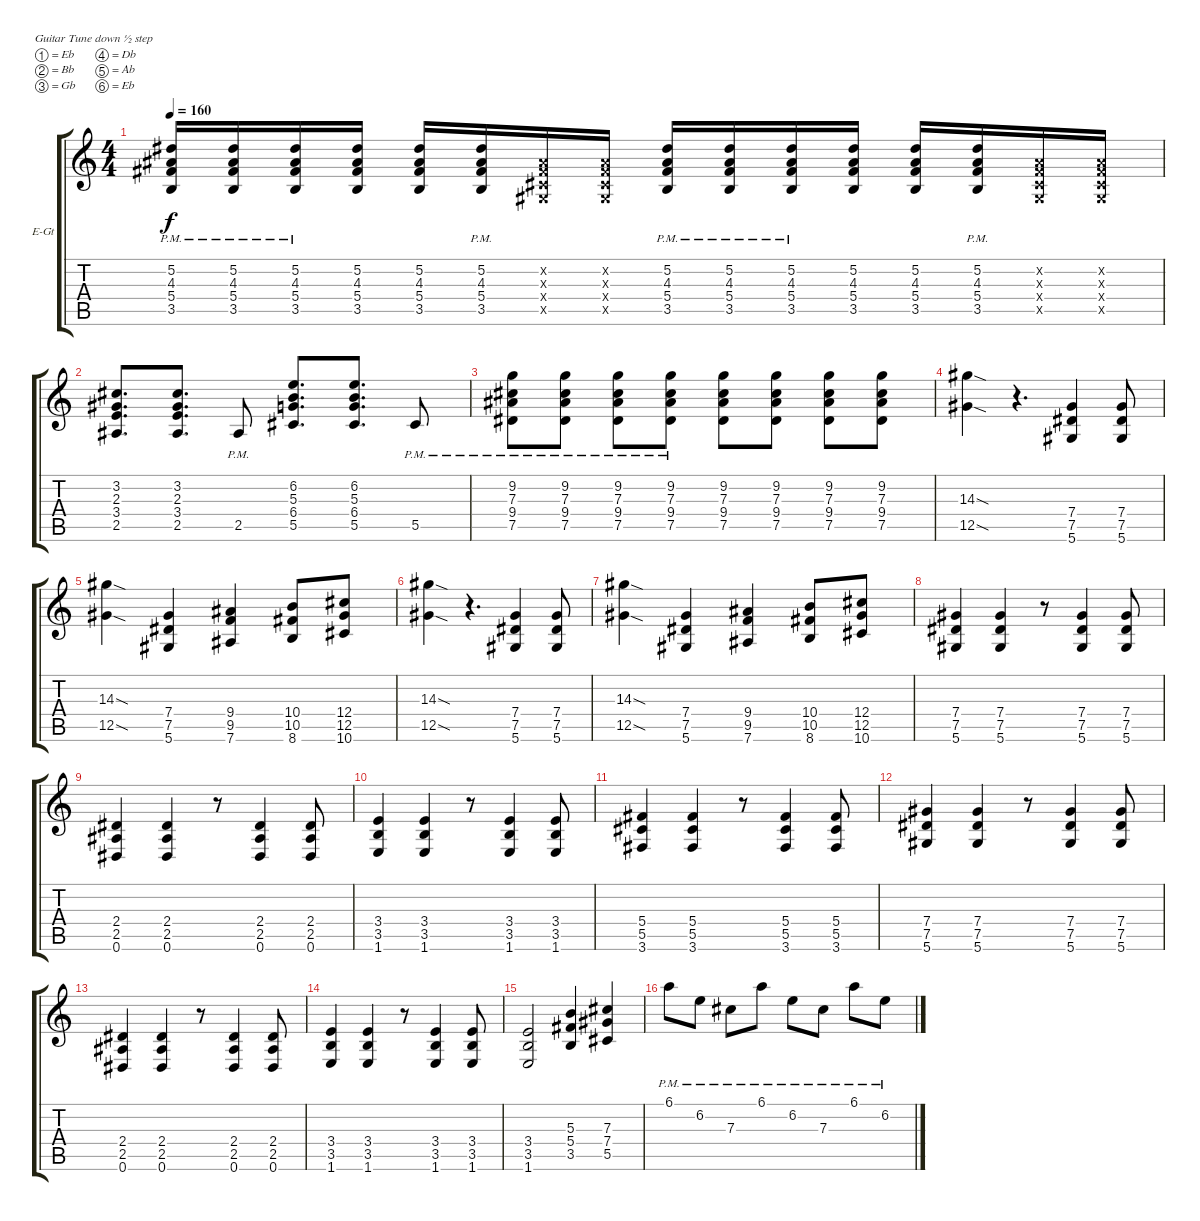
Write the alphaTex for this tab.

\bracketExtendMode groupsimilarinstruments
\firstSystemTrackNameOrientation horizontal
\otherSystemsTrackNameOrientation horizontal
\track ("Tim Millar" "E-Gt") {instrument distortionguitar}
\staff {score tabs}
\tuning (Eb4 Bb3 Gb3 Db3 Ab2 Eb2)
\ts (4 4)
\tempo 160
\clef g2
\ks c
(5.2{pm} 4.3 5.4 3.5).16{dy f} (5.2{pm} 4.3 5.4 3.5).16 (5.2{pm} 4.3 5.4 3.5).16 (5.2 4.3 5.4 3.5).16 (5.2 4.3 5.4 3.5).16 (5.2 4.3 5.4 3.5{pm}).16 (0.2{x} 0.3{x} 0.4{x} 0.5{x}).16 (0.2{x} 0.3{x} 0.4{x} 0.5{x}).16 (5.2{pm} 4.3 5.4 3.5).16 (5.2{pm} 4.3 5.4 3.5).16 (5.2{pm} 4.3 5.4 3.5).16 (5.2 4.3 5.4 3.5).16 (5.2 4.3 5.4 3.5).16 (5.2 4.3 5.4 3.5{pm}).16 (0.2{x} 0.3{x} 0.4{x} 0.5{x}).16 (0.2{x} 0.3{x} 0.4{x} 0.5{x}).16 |
(3.2 2.3 3.4 2.5).8{d} (3.2 2.3 3.4 2.5).8{d} 2.5{pm}.8 (6.2 5.3 6.4 5.5).8{d} (6.2 5.3 6.4 5.5).8{d} 5.5{pm}.8 |
(9.2{pm} 7.3{pm} 9.4{pm} 7.5{pm}).8 (9.2{pm} 7.3{pm} 9.4{pm} 7.5{pm}).8 (9.2{pm} 7.3{pm} 9.4{pm} 7.5{pm}).8 (9.2{pm} 7.3{pm} 9.4{pm} 7.5{pm}).8 (9.2 7.3 9.4 7.5).8 (9.2 7.3 9.4 7.5).8 (9.2 7.3 9.4 7.5).8 (9.2 7.3 9.4 7.5).8 |
(14.3{sod} 12.5{sod}).4 r.4{d} (7.4 7.5 5.6).4 (7.4 7.5 5.6).8 |
(14.3{sod} 12.5{sod}).4 (7.4 7.5 5.6).4 (9.4 9.5 7.6).4 (10.4 10.5 8.6).8 (12.4 12.5 10.6).8 |
(14.3{sod} 12.5{sod}).4 r.4{d} (7.4 7.5 5.6).4 (7.4 7.5 5.6).8 |
(14.3{sod} 12.5{sod}).4 (7.4 7.5 5.6).4 (9.4 9.5 7.6).4 (10.4 10.5 8.6).8 (12.4 12.5 10.6).8 |
(7.4 7.5 5.6).4 (7.4 7.5 5.6).4 r.8 (7.4 7.5 5.6).4 (7.4 7.5 5.6).8 |
(2.4 2.5 0.6).4 (2.4 2.5 0.6).4 r.8 (2.4 2.5 0.6).4 (2.4 2.5 0.6).8 |
(3.4 3.5 1.6).4 (3.4 3.5 1.6).4 r.8 (3.4 3.5 1.6).4 (3.4 3.5 1.6).8 |
(5.4 5.5 3.6).4 (5.4 5.5 3.6).4 r.8 (5.4 5.5 3.6).4 (5.4 5.5 3.6).8 |
(7.4 7.5 5.6).4 (7.4 7.5 5.6).4 r.8 (7.4 7.5 5.6).4 (7.4 7.5 5.6).8 |
(2.4 2.5 0.6).4 (2.4 2.5 0.6).4 r.8 (2.4 2.5 0.6).4 (2.4 2.5 0.6).8 |
(3.4 3.5 1.6).4 (3.4 3.5 1.6).4 r.8 (3.4 3.5 1.6).4 (3.4 3.5 1.6).8 |
(3.4 3.5 1.6).2 (5.3 5.4 3.5).4 (7.3 7.4 5.5).4 |
6.1{pm}.8 6.2{pm}.8 7.3{pm}.8 6.1{pm}.8 6.2{pm}.8 7.3{pm}.8 6.1{pm}.8 6.2{pm}.8
